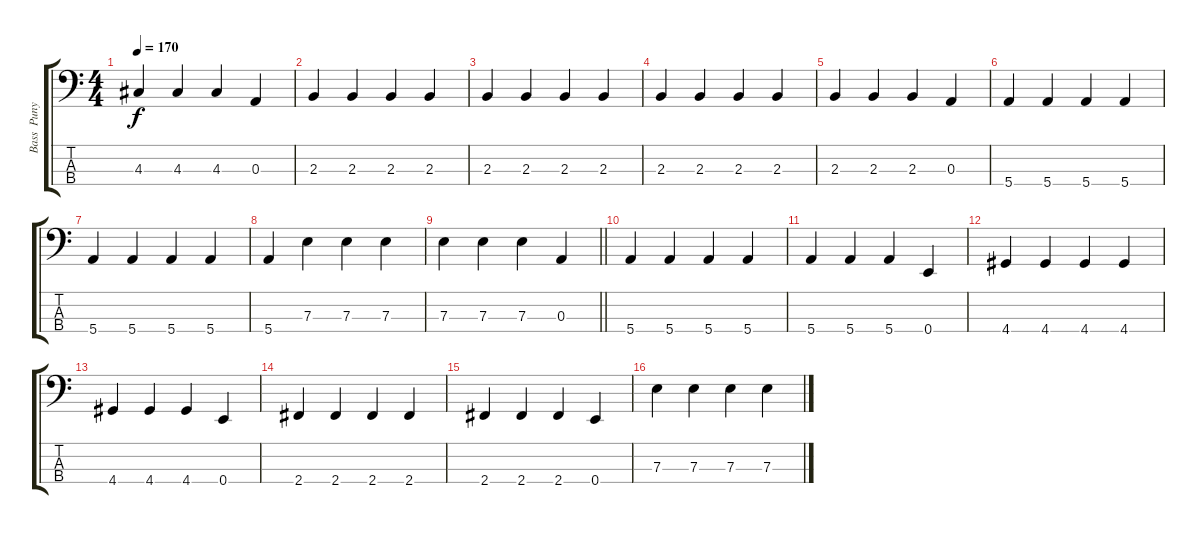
\track ("Bass  Punya Gitar Da" "Bass  Puny") {instrument electricbasspick}
\staff {score tabs}
\tuning (G2 D2 A1 E1) {hide}
\ts (4 4)
\tempo 170
\clef f4
\ks c
4.3.4{dy f} 4.3.4 4.3.4 0.3.4 |
2.3.4 2.3.4 2.3.4 2.3.4 |
2.3.4 2.3.4 2.3.4 2.3.4 |
2.3.4 2.3.4 2.3.4 2.3.4 |
2.3.4 2.3.4 2.3.4 0.3.4 |
5.4.4 5.4.4 5.4.4 5.4.4 |
5.4.4 5.4.4 5.4.4 5.4.4 |
5.4.4 7.3.4 7.3.4 7.3.4 |
\barLineRight lightlight
7.3.4 7.3.4 7.3.4 0.3.4 |
5.4.4 5.4.4 5.4.4 5.4.4 |
5.4.4 5.4.4 5.4.4 0.4.4 |
4.4.4 4.4.4 4.4.4 4.4.4 |
4.4.4 4.4.4 4.4.4 0.4.4 |
2.4.4 2.4.4 2.4.4 2.4.4 |
2.4.4 2.4.4 2.4.4 0.4.4 |
7.3.4 7.3.4 7.3.4 7.3.4
